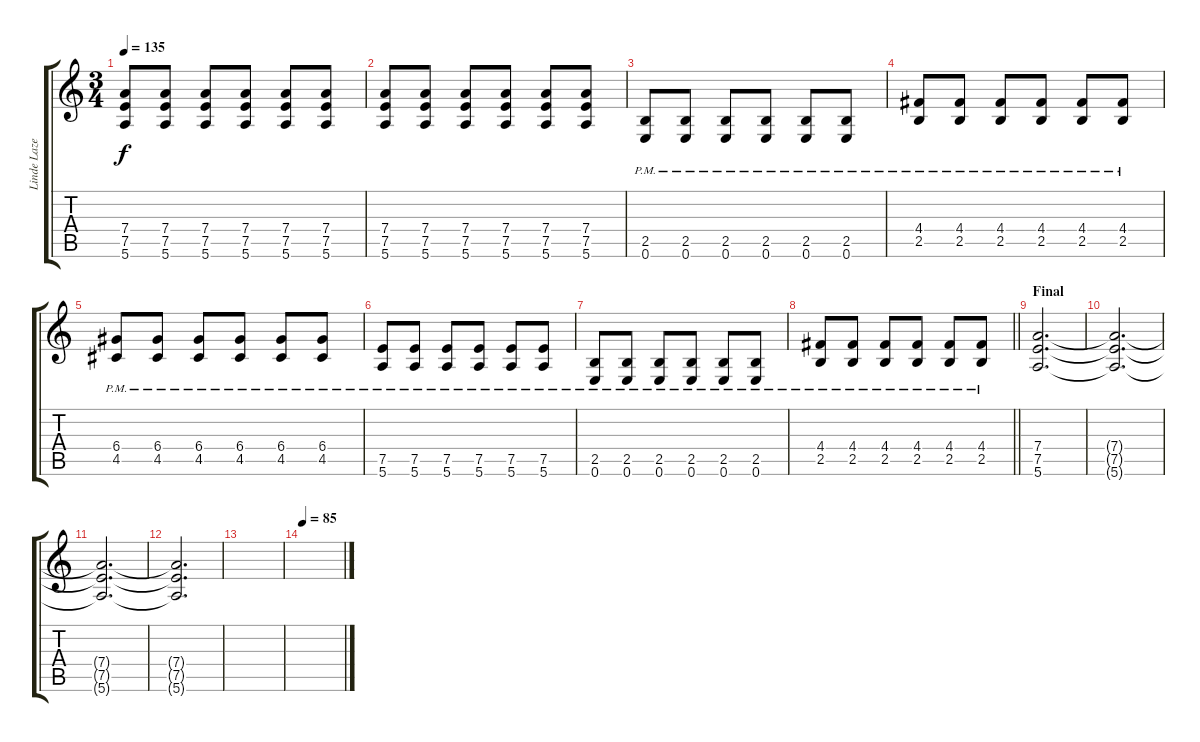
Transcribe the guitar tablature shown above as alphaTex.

\track ("Linde Lazer" "Linde Laze") {instrument distortionguitar}
\staff {score tabs}
\tuning (E4 B3 G3 D3 A2 E2) {hide}
\ts (3 4)
\tempo 135
\clef g2
\ks c
(7.4 7.5 5.6).8{dy f} (7.4 7.5 5.6).8 (7.4 7.5 5.6).8 (7.4 7.5 5.6).8 (7.4 7.5 5.6).8 (7.4 7.5 5.6).8 |
(7.4 7.5 5.6).8 (7.4 7.5 5.6).8 (7.4 7.5 5.6).8 (7.4 7.5 5.6).8 (7.4 7.5 5.6).8 (7.4 7.5 5.6).8 |
(2.5{pm} 0.6{pm}).8 (2.5{pm} 0.6{pm}).8 (2.5{pm} 0.6{pm}).8 (2.5{pm} 0.6{pm}).8 (2.5{pm} 0.6{pm}).8 (2.5{pm} 0.6{pm}).8 |
(4.4{pm} 2.5{pm}).8 (4.4{pm} 2.5{pm}).8 (4.4{pm} 2.5{pm}).8 (4.4{pm} 2.5{pm}).8 (4.4{pm} 2.5{pm}).8 (4.4{pm} 2.5{pm}).8 |
(6.4{pm} 4.5{pm}).8 (6.4{pm} 4.5{pm}).8 (6.4{pm} 4.5{pm}).8 (6.4{pm} 4.5{pm}).8 (6.4{pm} 4.5{pm}).8 (6.4{pm} 4.5{pm}).8 |
(7.5{pm} 5.6{pm}).8 (7.5{pm} 5.6{pm}).8 (7.5{pm} 5.6{pm}).8 (7.5{pm} 5.6{pm}).8 (7.5{pm} 5.6{pm}).8 (7.5{pm} 5.6{pm}).8 |
(2.5{pm} 0.6{pm}).8 (2.5{pm} 0.6{pm}).8 (2.5{pm} 0.6{pm}).8 (2.5{pm} 0.6{pm}).8 (2.5{pm} 0.6{pm}).8 (2.5{pm} 0.6{pm}).8 |
\barLineRight lightlight
(4.4{pm} 2.5{pm}).8 (4.4{pm} 2.5{pm}).8 (4.4{pm} 2.5{pm}).8 (4.4{pm} 2.5{pm}).8 (4.4{pm} 2.5{pm}).8 (4.4{pm} 2.5{pm}).8 |
\section ("" "Final")
(7.4 7.5 5.6).2{d} |
(7.4{t} 7.5{t} 5.6{t}).2{d} |
(7.4{t} 7.5{t} 5.6{t}).2{d} |
(7.4{t} 7.5{t} 5.6{t}).2{d} |
|
\tempo 85
